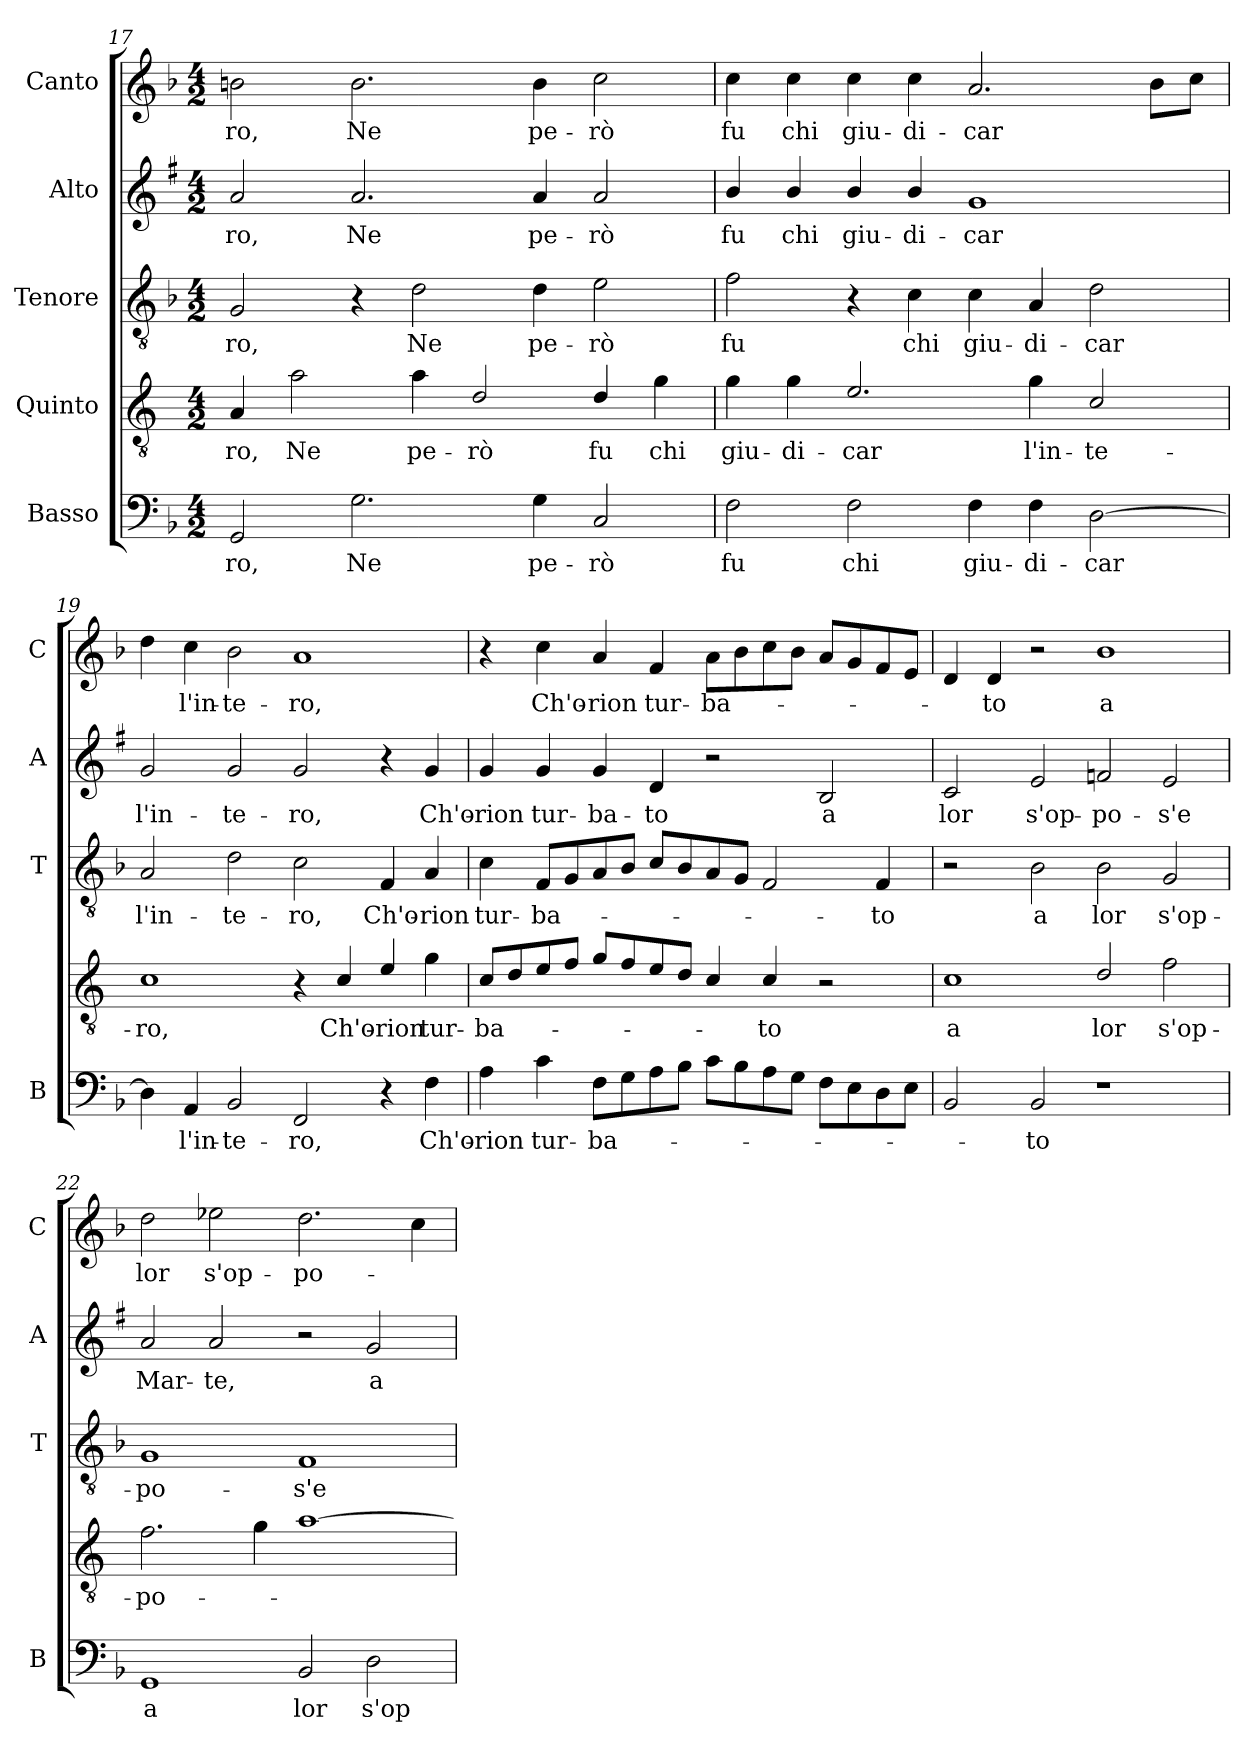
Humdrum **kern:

**kern	**text	**kern	**text	**kern	**text	**kern	**text	**kern	**text
*part5	*part5	*part4	*part4	*part3	*part3	*part2	*part2	*part1	*part1
*staff5	*staff5	*staff4	*staff4	*staff3	*staff3	*staff2	*staff2	*staff1	*staff1
*I"Basso	*	*I"Quinto	*	*I"Tenore	*	*I"Alto	*	*I"Canto	*
*I'B	*	*	*	*I'T	*	*I'A	*	*I'C	*
*clefF4	*	*clefGv2	*	*clefGv2	*	*clefG2	*	*clefG2	*
*	*	*ITrd4c7	*	*	*	*ITrd1c2	*	*	*
*k[b-]	*	*k[b-]	*	*k[b-]	*	*k[b-]	*	*k[b-]	*
*F:	*	*F:	*	*F:	*	*F:	*	*F:	*
*M4/2	*	*M4/2	*	*M4/2	*	*M4/2	*	*M4/2	*
=17	=17	=17	=17	=17	=17	=17	=17	=17	=17
!	!LO:LY:b	!	!LO:LY:b	!	!LO:LY:b	!	!LO:LY:b	!	!LO:LY:b
2GG/	-ro,	4D/	-ro,	2G/	-ro,	2g/	-ro,	2bn\	-ro,
!	!	!	!LO:LY:b	!	!	!	!	!	!
.	.	2d\	Ne	.	.	.	.	.	.
!	!LO:LY:b	!	!	!	!	!	!LO:LY:b	!	!LO:LY:b
2.G\	Ne	.	.	4r	.	2.g/	Ne	2.b\	Ne
!	!	!	!LO:LY:b	!	!LO:LY:b	!	!	!	!
.	.	4d\	pe-	2d\	Ne	.	.	.	.
!	!	!	!LO:LY:b	!	!	!	!	!	!
.	.	2G/	-rò	.	.	.	.	.	.
!	!LO:LY:b	!	!	!	!LO:LY:b	!	!LO:LY:b	!	!LO:LY:b
4G\	pe-	.	.	4d\	pe-	4g/	pe-	4b\	pe-
!	!LO:LY:b	!	!LO:LY:b	!	!LO:LY:b	!	!LO:LY:b	!	!LO:LY:b
2C/	-rò	4G/	fu	2e\	-rò	2g/	-rò	2cc\	-rò
!	!	!	!LO:LY:b	!	!	!	!	!	!
.	.	4c\	chi	.	.	.	.	.	.
=18	=18	=18	=18	=18	=18	=18	=18	=18	=18
!	!LO:LY:b	!	!LO:LY:b	!	!LO:LY:b	!	!LO:LY:b	!	!LO:LY:b
2F\	fu	4c\	giu-	2f\	fu	4a/	fu	4cc\	fu
!	!	!	!LO:LY:b	!	!	!	!LO:LY:b	!	!LO:LY:b
.	.	4c\	-di-	.	.	4a/	chi	4cc\	chi
!	!LO:LY:b	!	!LO:LY:b	!	!	!	!LO:LY:b	!	!LO:LY:b
2F\	chi	2.A/	-car	4r	.	4a/	giu-	4cc\	giu-
!	!	!	!	!	!LO:LY:b	!	!LO:LY:b	!	!LO:LY:b
.	.	.	.	4c\	chi	4a/	-di-	4cc\	-di-
!	!LO:LY:b	!	!	!	!LO:LY:b	!	!LO:LY:b	!	!LO:LY:b
4F\	giu-	.	.	4c\	giu-	1f	-car	2.a/	-car
!	!LO:LY:b	!	!LO:LY:b	!	!LO:LY:b	!	!	!	!
4F\	-di-	4c\	l'in-	4A/	-di-	.	.	.	.
!	!LO:LY:b	!	!LO:LY:b	!	!LO:LY:b	!	!	!	!
[2D\	-car	2F/	-te-	2d\	-car	.	.	.	.
.	.	.	.	.	.	.	.	8b-\L	.
.	.	.	.	.	.	.	.	8cc\J	.
!!LO:LB:g=z
=19	=19	=19	=19	=19	=19	=19	=19	=19	=19
!	!	!	!LO:LY:b	!	!LO:LY:b	!	!LO:LY:b	!	!
4D\]	.	1F	-ro,	2A/	l'in-	2f/	l'in-	4dd\	.
!	!LO:LY:b	!	!	!	!	!	!	!	!LO:LY:b
4AA/	l'in-	.	.	.	.	.	.	4cc\	l'in-
!	!LO:LY:b	!	!	!	!LO:LY:b	!	!LO:LY:b	!	!LO:LY:b
2BB-/	-te-	.	.	2d\	-te-	2f/	-te-	2b-\	-te-
!	!LO:LY:b	!	!	!	!LO:LY:b	!	!LO:LY:b	!	!LO:LY:b
2FF/	-ro,	4r	.	2c\	-ro,	2f/	-ro,	1a	-ro,
!	!	!	!LO:LY:b	!	!	!	!	!	!
.	.	4F/	Ch'o-	.	.	.	.	.	.
!	!	!	!LO:LY:b	!	!LO:LY:b	!	!	!	!
4r	.	4A/	-rion	4F/	Ch'o-	4r	.	.	.
!	!LO:LY:b	!	!LO:LY:b	!	!LO:LY:b	!	!LO:LY:b	!	!
4F\	Ch'o-	4c\	tur-	4A/	-rion	4f/	Ch'o-	.	.
=20	=20	=20	=20	=20	=20	=20	=20	=20	=20
!	!LO:LY:b	!	!LO:LY:b	!	!LO:LY:b	!	!LO:LY:b	!	!
4A\	-rion	8F/L	-ba-	4c\	tur-	4f/	-rion	4r	.
.	.	8G/	.	.	.	.	.	.	.
!	!LO:LY:b	!	!	!	!LO:LY:b	!	!LO:LY:b	!	!LO:LY:b
4c\	tur-	8A/	.	8F/L	-ba-	4f/	tur-	4cc\	Ch'o-
.	.	8B-/J	.	8G/	.	.	.	.	.
!	!LO:LY:b	!	!	!	!	!	!LO:LY:b	!	!LO:LY:b
8F\L	-ba-	8c/L	.	8A/	.	4f/	-ba-	4a/	-rion
8G\	.	8B-/	.	8B-/J	.	.	.	.	.
!	!	!	!	!	!	!	!LO:LY:b	!	!LO:LY:b
8A\	.	8A/	.	8c/L	.	4c/	-to	4f/	tur-
8B-\J	.	8G/J	.	8B-/	.	.	.	.	.
!	!	!	!	!	!	!	!	!	!LO:LY:b
8c\L	.	4F/	.	8A/	.	2r	.	8a\L	-ba-
8B-\	.	.	.	8G/J	.	.	.	8b-\	.
!	!	!	!LO:LY:b	!	!	!	!	!	!
8A\	.	4F/	-to	2F/	.	.	.	8cc\	.
8G\J	.	.	.	.	.	.	.	8b-\J	.
!	!	!	!	!	!	!	!LO:LY:b	!	!
8F\L	.	2r	.	.	.	2A/	a	8a/L	.
8E\	.	.	.	.	.	.	.	8g/	.
!	!	!	!	!	!LO:LY:b	!	!	!	!
8D\	.	.	.	4F/	-to	.	.	8f/	.
8E\J	.	.	.	.	.	.	.	8e/J	.
=21	=21	=21	=21	=21	=21	=21	=21	=21	=21
!	!	!	!LO:LY:b	!	!	!	!LO:LY:b	!	!
2BB-/	.	1F	a	2r	.	2B-/	lor	4d/	.
!	!	!	!	!	!	!	!	!	!LO:LY:b
.	.	.	.	.	.	.	.	4d/	-to
!	!LO:LY:b	!	!	!	!LO:LY:b	!	!LO:LY:b	!	!
2BB-/	-to	.	.	2B-\	a	2d/	s'op-	2r	.
!	!	!	!LO:LY:b	!	!LO:LY:b	!	!LO:LY:b	!	!LO:LY:b
1r	.	2G/	lor	2B-\	lor	2e-X/	-po-	1b-	a
!	!	!	!LO:LY:b	!	!LO:LY:b	!	!LO:LY:b	!	!
.	.	2B-\	s'op-	2G/	s'op-	2d/	-s'e	.	.
!!LO:PB:g=z
=22	=22	=22	=22	=22	=22	=22	=22	=22	=22
!	!LO:LY:b	!	!LO:LY:b	!	!LO:LY:b	!	!LO:LY:b	!	!LO:LY:b
1GG	a	2.B-\	-po-	1G	-po-	2g/	Mar-	2dd\	lor
!	!	!	!	!	!	!	!LO:LY:b	!	!LO:LY:b
.	.	.	.	.	.	2g/	-te,	2ee-X\	s'op-
.	.	4c\	.	.	.	.	.	.	.
!	!LO:LY:b	!	!	!	!LO:LY:b	!	!	!	!LO:LY:b
2BB-/	lor	[1d	.	1F	-s'e	2r	.	2.dd\	-po-
!	!LO:LY:b	!	!	!	!	!	!LO:LY:b	!	!
2D\	s'op-	.	.	.	.	2f/	a	.	.
.	.	.	.	.	.	.	.	4cc\	.
=	=	=	=	=	=	=	=	=	=
*-	*-	*-	*-	*-	*-	*-	*-	*-	*-
